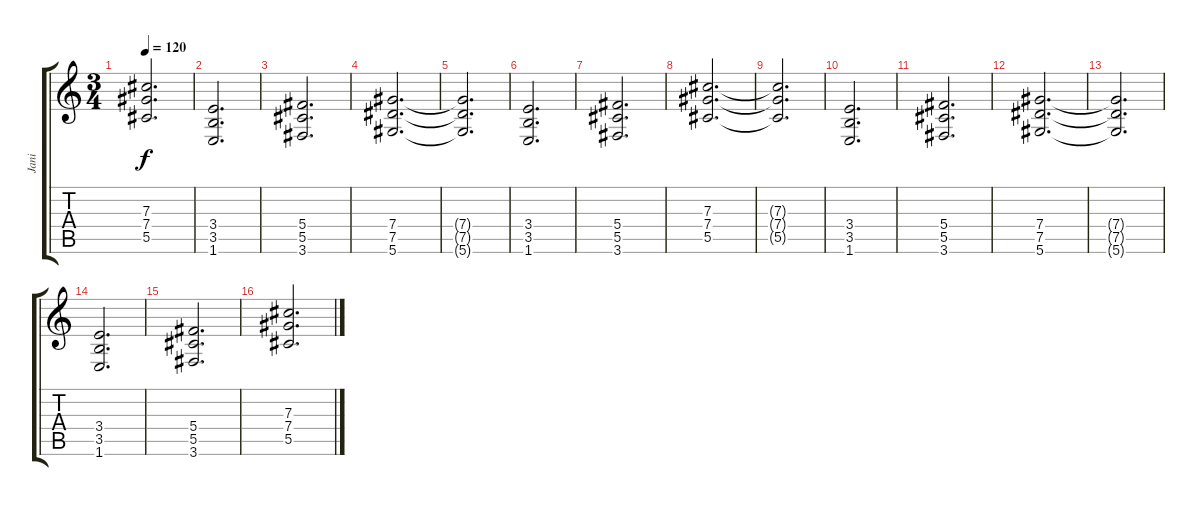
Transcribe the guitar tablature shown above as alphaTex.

\track ("Jani" "Jani") {instrument distortionguitar}
\staff {score tabs}
\tuning (Eb4 Bb3 Gb3 Db3 Ab2 Eb2) {hide}
\ts (3 4)
\tempo 120
\clef g2
\ks c
(7.3{t} 7.4{t} 5.5{t}).2{d dy f} |
(3.4 3.5 1.6).2{d} |
(5.4 5.5 3.6).2{d} |
(7.4 7.5 5.6).2{d} |
(7.4{t} 7.5{t} 5.6{t}).2{d} |
(3.4 3.5 1.6).2{d} |
(5.4 5.5 3.6).2{d} |
(7.3 7.4 5.5).2{d} |
(7.3{t} 7.4{t} 5.5{t}).2{d} |
(3.4 3.5 1.6).2{d} |
(5.4 5.5 3.6).2{d} |
(7.4 7.5 5.6).2{d} |
(7.4{t} 7.5{t} 5.6{t}).2{d} |
(3.4 3.5 1.6).2{d} |
(5.4 5.5 3.6).2{d} |
(7.3 7.4 5.5).2{d}
